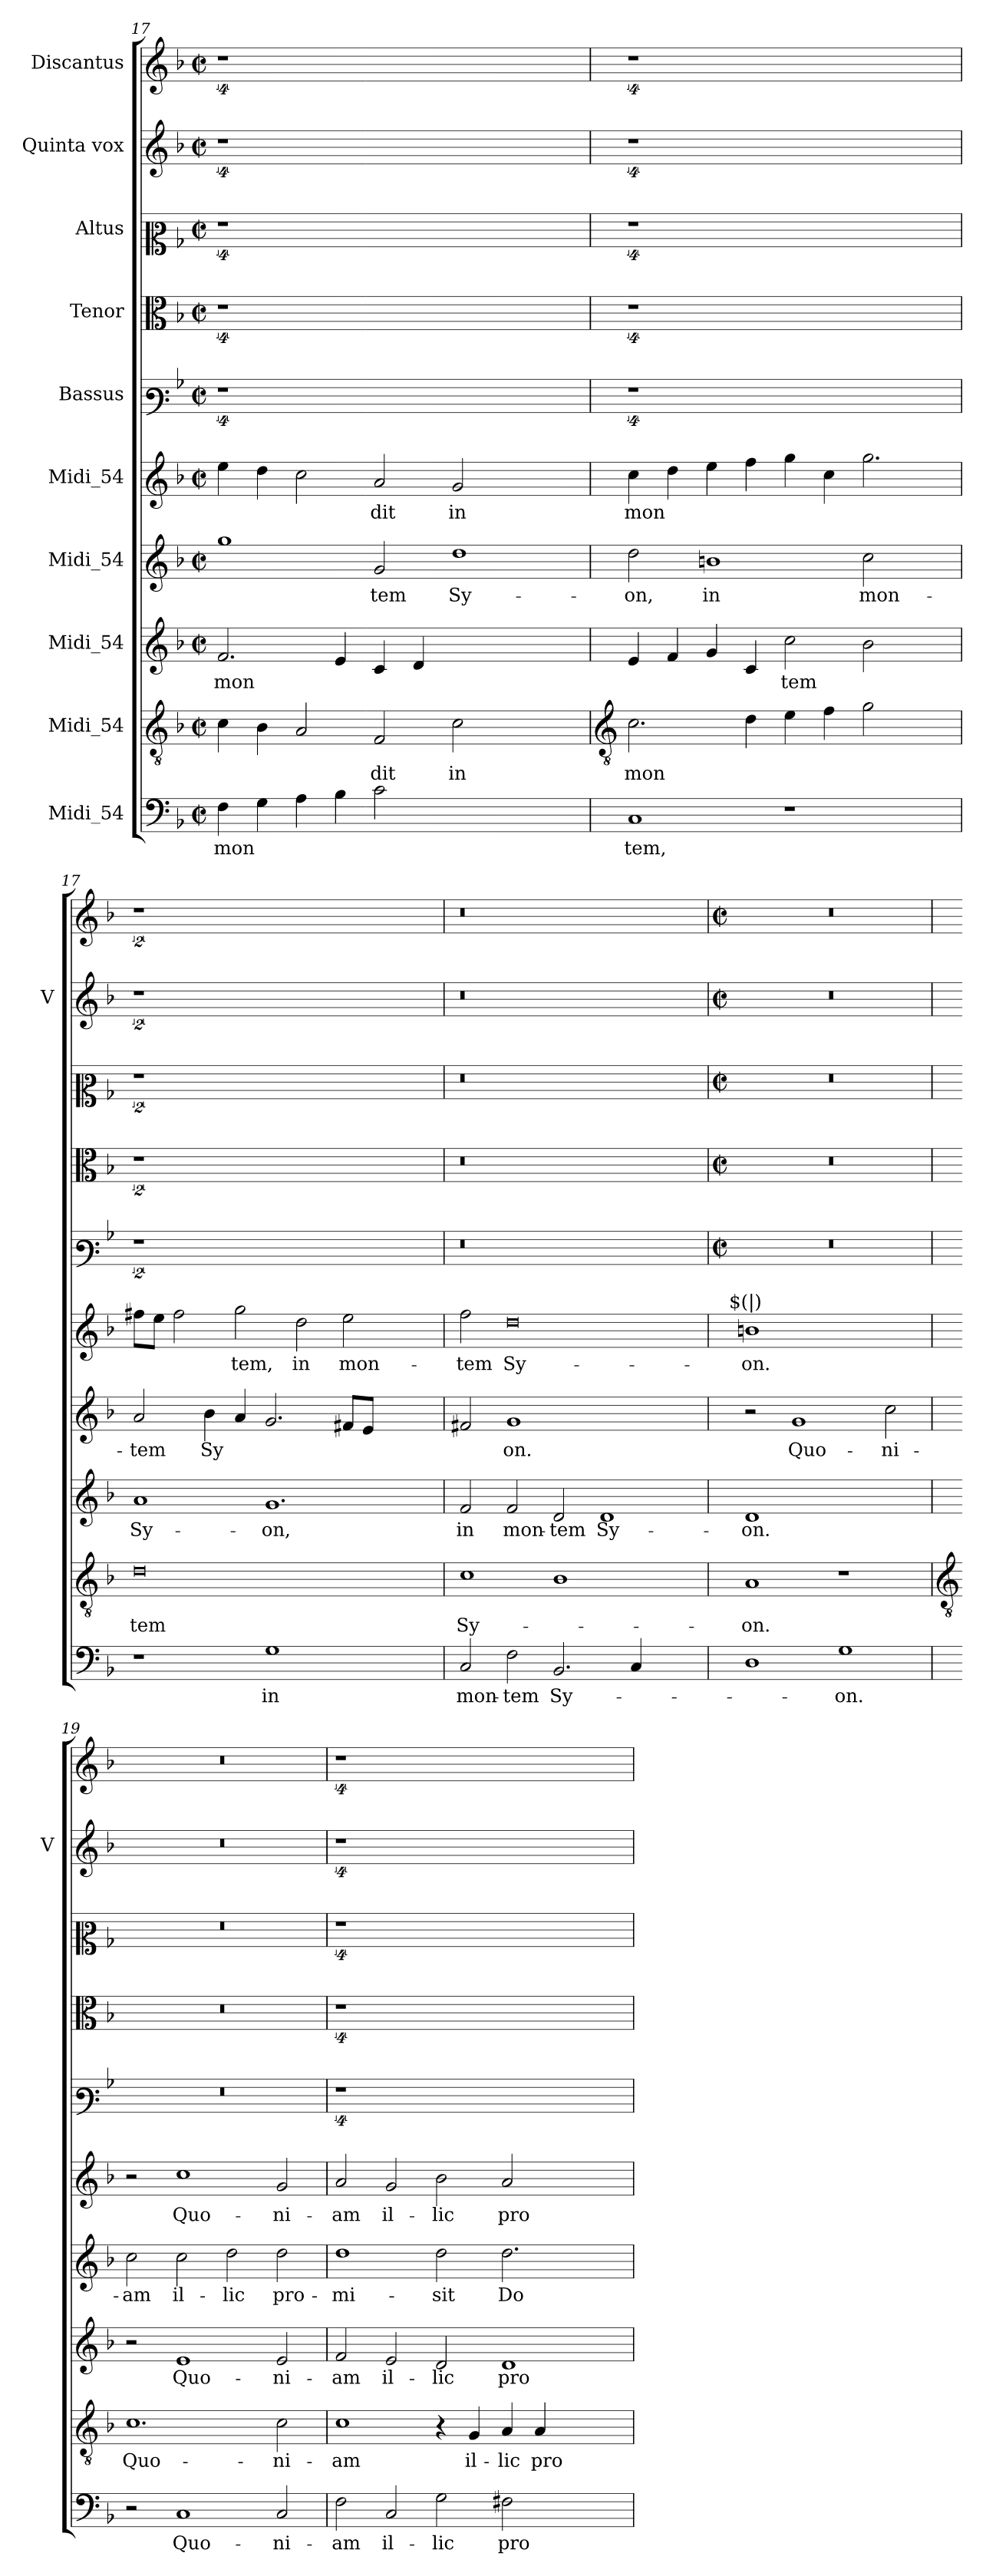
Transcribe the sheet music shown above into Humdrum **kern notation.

**kern	**text	**kern	**text	**kern	**text	**kern	**text	**kern	**text	**kern	**kern	**kern	**kern	**kern
*part10	*part10	*part9	*part9	*part8	*part8	*part7	*part7	*part6	*part6	*part5	*part4	*part3	*part2	*part1
*staff10	*staff10	*staff9	*staff9	*staff8	*staff8	*staff7	*staff7	*staff6	*staff6	*staff5	*staff4	*staff3	*staff2	*staff1
*I"Midi_54	*	*I"Midi_54	*	*I"Midi_54	*	*I"Midi_54	*	*I"Midi_54	*	*I"Bassus	*I"Tenor	*I"Altus	*I"Quinta vox	*I"Discantus
*	*	*	*	*	*	*	*	*	*	*	*	*	*I'V	*
!!LO:LB:g=z
*clefF4	*	*clefGv2	*	*clefG2	*	*clefG2	*	*clefG2	*	*clefF3	*clefC3	*clefC2	*clefG2	*clefG2
*k[b-]	*	*k[b-]	*	*k[b-]	*	*k[b-]	*	*k[b-]	*	*k[b-]	*k[b-]	*k[b-]	*k[b-]	*k[b-]
*F:	*	*F:	*	*F:	*	*F:	*	*F:	*	*F:	*F:	*F:	*F:	*F:
*M4/2	*	*M4/2	*	*M4/2	*	*M4/2	*	*M4/2	*	*M4/2	*M4/2	*M4/2	*M4/2	*M4/2
*met(c|)	*	*met(c|)	*	*met(c|)	*	*met(c|)	*	*met(c|)	*	*met(c|)	*met(c|)	*met(c|)	*met(c|)	*met(c|)
=17	=17	=17	=17	=17	=17	=17	=17	=17	=17	=17	=17	=17	=17	=17
!	!LO:LY:b	!	!	!	!LO:LY:b	!	!LO:LY:b	!	!	!	!	!	!	!
4F	mon	4c	.	2.f	mon-	1gg	--	4ee	.	4%9r	4%9r	4%9r	4%9r	4%9r
4G	.	4B-	.	.	.	.	.	4dd	.	.	.	.	.	.
4A	.	2A	.	.	.	.	.	2cc	.	.	.	.	.	.
4B-	.	.	.	4e	.	.	.	.	.	.	.	.	.	.
!	!	!	!LO:LY:b	!	!	!	!LO:LY:b	!	!LO:LY:b	!	!	!	!	!
2c	.	2F	dit	4c	.	2g	-tem	2a	dit	.	.	.	.	.
.	.	.	.	4d	.	.	.	.	.	.	.	.	.	.
!	!	!	!LO:LY:b	!	!	!	!LO:LY:b	!	!LO:LY:b	!	!	!	!	!
1ryy	.	2c	in	1ryy	.	1dd	Sy-	2g	in	.	.	.	.	.
.	.	2ryy	.	.	.	.	.	2ryy	.	.	.	.	.	.
.	.	.	.	.	.	.	.	.	.	4ryy	4ryy	4ryy	4ryy	4ryy
!!LO:LB:g=z
=17	=17	=17	=17	=17	=17	=17	=17	=17	=17	=17	=17	=17	=17	=17
*	*	*clefGv2	*	*	*	*	*	*	*	*	*	*	*	*
!	!LO:LY:b	!	!LO:LY:b	!	!LO:LY:b	!	!LO:LY:b	!	!LO:LY:b	!	!	!	!	!
1C	tem,	2.c	mon-	4e	--	2dd	-on,	4cc	mon	4%9r	4%9r	4%9r	4%9r	4%9r
.	.	.	.	4f	.	.	.	4dd	.	.	.	.	.	.
!	!	!	!	!	!	!	!LO:LY:b	!	!	!	!	!	!	!
.	.	.	.	4g	.	1bn	in	4ee	.	.	.	.	.	.
.	.	4d	.	4c	.	.	.	4ff	.	.	.	.	.	.
!	!	!	!LO:LY:b	!	!LO:LY:b	!	!	!	!	!	!	!	!	!
1r	.	4e	--	2cc	tem	.	.	4gg	.	.	.	.	.	.
.	.	4f	.	.	.	.	.	4cc	.	.	.	.	.	.
!	!	!	!	!	!	!	!LO:LY:b	!	!	!	!	!	!	!
.	.	2g	.	2b-	.	2cc	mon-	2.gg	.	.	.	.	.	.
4ryy	.	4ryy	.	4ryy	.	4ryy	.	.	.	.	.	.	.	.
=17	=17	=17	=17	=17	=17	=17	=17	=17	=17	=17	=17	=17	=17	=17
!	!	!	!LO:LY:b	!	!LO:LY:b	!	!LO:LY:b	!	!	!	!	!	!	!
1r	.	0d	tem	1a	Sy-	2a	-tem	8ff#L	.	2%5r	2%5r	2%5r	2%5r	2%5r
.	.	.	.	.	.	.	.	8eeJ	.	.	.	.	.	.
.	.	.	.	.	.	.	.	2ff#	.	.	.	.	.	.
!	!	!	!	!	!	!	!LO:LY:b	!	!	!	!	!	!	!
.	.	.	.	.	.	4b-	Sy	.	.	.	.	.	.	.
!	!	!	!	!	!	!	!	!	!LO:LY:b	!	!	!	!	!
.	.	.	.	.	.	4a	.	2gg	tem,	.	.	.	.	.
!	!LO:LY:b	!	!	!	!LO:LY:b	!	!	!	!	!	!	!	!	!
1G	in	.	.	1.g	-on,	2.g	.	.	.	.	.	.	.	.
!	!	!	!	!	!	!	!	!	!LO:LY:b	!	!	!	!	!
.	.	.	.	.	.	.	.	2dd	in	.	.	.	.	.
!	!	!	!	!	!	!	!	!	!LO:LY:b	!	!	!	!	!
.	.	.	.	.	.	8f#L	.	2ee	mon-	.	.	.	.	.
.	.	.	.	.	.	8eJ	.	.	.	.	.	.	.	.
2ryy	.	2ryy	.	.	.	2ryy	.	.	.	.	.	.	.	.
.	.	.	.	.	.	.	.	4ryy	.	.	.	.	.	.
=17	=17	=17	=17	=17	=17	=17	=17	=17	=17	=17	=17	=17	=17	=17
!	!LO:LY:b	!	!LO:LY:b	!	!LO:LY:b	!	!	!	!LO:LY:b	!	!	!	!	!
2C	mon-	1c	Sy-	2f	in	2f#	.	2ff	-tem	0r	0r	0r	0r	0r
!	!LO:LY:b	!	!	!	!LO:LY:b	!	!LO:LY:b	!	!LO:LY:b	!	!	!	!	!
2F	-tem	.	.	2f	mon-	1g	on.	0dd	Sy-	.	.	.	.	.
!	!LO:LY:b	!	!	!	!LO:LY:b	!	!	!	!	!	!	!	!	!
2.BB-	Sy-	1B-	.	2d	-tem	.	.	.	.	.	.	.	.	.
!	!	!	!	!	!LO:LY:b	!	!	!	!	!	!	!	!	!
.	.	.	.	1d	Sy-	1ryy	.	.	.	.	.	.	.	.
4C	.	.	.	.	.	.	.	.	.	.	.	.	.	.
2ryy	.	2ryy	.	.	.	.	.	.	.	2ryy	2ryy	2ryy	2ryy	2ryy
!!LO:LB:g=z
=18	=18	=18	=18	=18	=18	=18	=18	=18	=18	=18	=18	=18	=18	=18
*	*	*	*	*	*	*	*	*	*	*M4/2	*M4/2	*M4/2	*M4/2	*M4/2
*	*	*	*	*	*	*	*	*	*	*met(c|)	*met(c|)	*met(c|)	*met(c|)	*met(c|)
!	!	!	!	!	!	!	!	!LO:TX:a:cj:t=$(|)	!	!	!	!	!	!
!	!	!	!LO:LY:b	!	!LO:LY:b	!	!	!	!LO:LY:b	!	!	!	!	!
1D	.	1A	-on.	1d	-on.	2r	.	1bn	-on.	0r	0r	0r	0r	0r
!	!	!	!	!	!	!	!LO:LY:b	!	!	!	!	!	!	!
.	.	.	.	.	.	1g	Quo-	.	.	.	.	.	.	.
!	!LO:LY:b	!	!	!	!	!	!	!	!	!	!	!	!	!
1G	-on.	1r	.	1ryy	.	.	.	1ryy	.	.	.	.	.	.
!	!	!	!	!	!	!	!LO:LY:b	!	!	!	!	!	!	!
.	.	.	.	.	.	2cc	-ni-	.	.	.	.	.	.	.
!!LO:LB:g=z
=19	=19	=19	=19	=19	=19	=19	=19	=19	=19	=19	=19	=19	=19	=19
*	*	*clefGv2	*	*	*	*	*	*	*	*	*	*	*	*
!	!	!	!LO:LY:b	!	!	!	!LO:LY:b	!	!	!	!	!	!	!
2r	.	1.c	Quo-	2r	.	2cc	-am	2r	.	0r	0r	0r	0r	0r
!	!LO:LY:b	!	!	!	!LO:LY:b	!	!LO:LY:b	!	!LO:LY:b	!	!	!	!	!
1C	Quo-	.	.	1e	Quo-	2cc	il-	1cc	Quo-	.	.	.	.	.
!	!	!	!	!	!	!	!LO:LY:b	!	!	!	!	!	!	!
.	.	.	.	.	.	2dd	-lic	.	.	.	.	.	.	.
!	!LO:LY:b	!	!LO:LY:b	!	!LO:LY:b	!	!LO:LY:b	!	!LO:LY:b	!	!	!	!	!
2C	-ni-	2c	-ni-	2e	-ni-	2dd	pro-	2g	-ni-	.	.	.	.	.
=19	=19	=19	=19	=19	=19	=19	=19	=19	=19	=19	=19	=19	=19	=19
!	!LO:LY:b	!	!LO:LY:b	!	!LO:LY:b	!	!LO:LY:b	!	!LO:LY:b	!	!	!	!	!
2F	-am	1c	-am	2f	-am	1dd	-mi-	2a	-am	4%9r	4%9r	4%9r	4%9r	4%9r
!	!LO:LY:b	!	!	!	!LO:LY:b	!	!	!	!LO:LY:b	!	!	!	!	!
2C	il-	.	.	2e	il-	.	.	2g	il-	.	.	.	.	.
!	!LO:LY:b	!	!	!	!LO:LY:b	!	!LO:LY:b	!	!LO:LY:b	!	!	!	!	!
2G	-lic	4r	.	2d	-lic	2dd	-sit	2b-	-lic	.	.	.	.	.
!	!	!	!LO:LY:b	!	!	!	!	!	!	!	!	!	!	!
.	.	4G	il-	.	.	.	.	.	.	.	.	.	.	.
!	!LO:LY:b	!	!LO:LY:b	!	!LO:LY:b	!	!LO:LY:b	!	!LO:LY:b	!	!	!	!	!
2F#X	pro-	4A	-lic	1d	pro-	2.dd	Do-	2a	pro-	.	.	.	.	.
!	!	!	!LO:LY:b	!	!	!	!	!	!	!	!	!	!	!
.	.	4A	pro-	.	.	.	.	.	.	.	.	.	.	.
2ryy	.	2ryy	.	.	.	.	.	2ryy	.	.	.	.	.	.
.	.	.	.	.	.	4ryy	.	.	.	4ryy	4ryy	4ryy	4ryy	4ryy
=	=	=	=	=	=	=	=	=	=	=	=	=	=	=
*-	*-	*-	*-	*-	*-	*-	*-	*-	*-	*-	*-	*-	*-	*-
